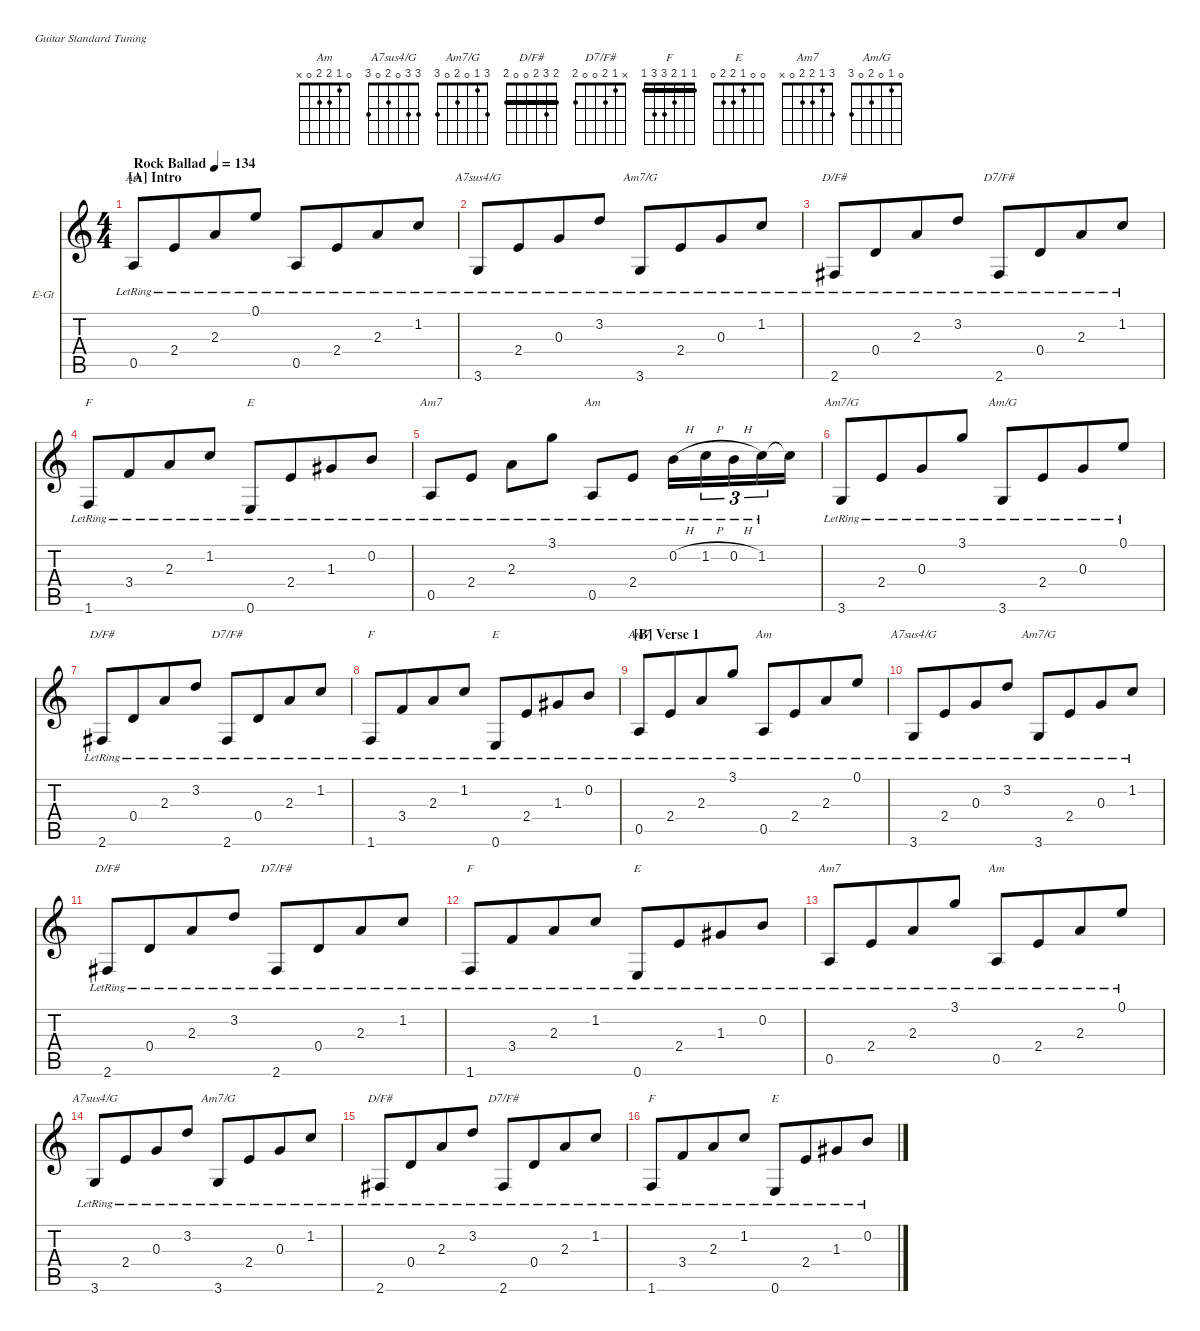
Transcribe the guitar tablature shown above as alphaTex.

\hideDynamics
\bracketExtendMode nobrackets
\firstSystemTrackNameOrientation horizontal
\otherSystemsTrackNameOrientation horizontal
\track ("E.Guitar" "E-Gt") {multiBarRest instrument distortionguitar}
\staff {score tabs}
\tuning (E4 B3 G3 D3 A2 E2)
\chord ("Am" 0 1 2 2 0 x)
\chord ("A7sus4/G" 3 3 0 2 0 3)
\chord ("Am7/G" 0 1 0 2 0 3)
\chord ("D/F#" x 3 2 0 0 2)
\chord ("D7/F#" x 1 2 0 0 2)
\chord ("F" 1 1 2 3 3 1) {barre (1 1)}
\chord ("E" 0 0 1 2 2 0)
\chord ("Am7" 3 1 2 2 0 x)
\chord ("Am7/G" 3 1 0 2 0 3)
\chord ("Am/G" 0 1 0 2 0 3)
\chord ("D/F#" 2 3 2 0 0 2) {barre 2}
\ts (4 4)
\section ("A" "Intro")
\tempo (134 "Rock Ballad")
\clef g2
\ks aminor
0.5{lr}.8{ch "Am" dy p instrument distortionguitar beam merge} 2.4{lr}.8{beam merge} 2.3{lr}.8{beam merge} 0.1{lr}.8 0.5{lr}.8{beam merge} 2.4{lr}.8{beam merge} 2.3{lr}.8{beam merge} 1.2{lr}.8 |
3.6{lr}.8{ch "A7sus4/G" beam merge} 2.4{lr}.8{beam merge} 0.3{lr}.8{beam merge} 3.2{lr}.8 3.6{lr}.8{ch "Am7/G" beam merge} 2.4{lr}.8{beam merge} 0.3{lr}.8{beam merge} 1.2{lr}.8 |
2.6{lr}.8{ch "D/F#" beam merge} 0.4{lr}.8{beam merge} 2.3{lr}.8{beam merge} 3.2{lr}.8 2.6{lr}.8{ch "D7/F#" beam merge} 0.4{lr}.8{beam merge} 2.3{lr}.8{beam merge} 1.2{lr}.8 |
1.6{lr}.8{ch "F" beam merge} 3.4{lr}.8{beam merge} 2.3{lr}.8{beam merge} 1.2{lr}.8 0.6{lr}.8{ch "E" beam merge} 2.4{lr}.8{beam merge} 1.3{lr}.8{beam merge} 0.2{lr}.8 |
0.5{lr}.8{ch "Am7"} 2.4{lr}.8 2.3{lr}.8 3.1{lr}.8 0.5{lr}.8{ch "Am"} 2.4{lr}.8 0.2{h lr}.16{beam merge} 1.2{h lr}.16{tu (3 2) beam merge} 0.2{h lr}.16{tu (3 2) beam merge} 1.2{lr}.16{tu (3 2) beam merge} 1.2{t}.16 |
3.6{lr}.8{ch "Am7/G" beam merge} 2.4{lr}.8{beam merge} 0.3{lr}.8{beam merge} 3.1{lr}.8 3.6{lr}.8{ch "Am/G" beam merge} 2.4{lr}.8{beam merge} 0.3{lr}.8{beam merge} 0.1{lr}.8 |
2.6{lr}.8{ch "D/F#" beam merge} 0.4{lr}.8{beam merge} 2.3{lr}.8{beam merge} 3.2{lr}.8 2.6{lr}.8{ch "D7/F#" beam merge} 0.4{lr}.8{beam merge} 2.3{lr}.8{beam merge} 1.2{lr}.8 |
1.6{lr}.8{ch "F" beam merge} 3.4{lr}.8{beam merge} 2.3{lr}.8{beam merge} 1.2{lr}.8 0.6{lr}.8{ch "E" beam merge} 2.4{lr}.8{beam merge} 1.3{lr}.8{beam merge} 0.2{lr}.8 |
\section ("B" "Verse 1")
0.5{lr}.8{ch "Am7" beam merge} 2.4{lr}.8{beam merge} 2.3{lr}.8{beam merge} 3.1{lr}.8 0.5{lr}.8{ch "Am" beam merge} 2.4{lr}.8{beam merge} 2.3{lr}.8{beam merge} 0.1{lr}.8 |
3.6{lr}.8{ch "A7sus4/G" beam merge} 2.4{lr}.8{beam merge} 0.3{lr}.8{beam merge} 3.2{lr}.8 3.6{lr}.8{ch "Am7/G" beam merge} 2.4{lr}.8{beam merge} 0.3{lr}.8{beam merge} 1.2{lr}.8 |
2.6{lr}.8{ch "D/F#" beam merge} 0.4{lr}.8{beam merge} 2.3{lr}.8{beam merge} 3.2{lr}.8 2.6{lr}.8{ch "D7/F#" beam merge} 0.4{lr}.8{beam merge} 2.3{lr}.8{beam merge} 1.2{lr}.8 |
1.6{lr}.8{ch "F" beam merge} 3.4{lr}.8{beam merge} 2.3{lr}.8{beam merge} 1.2{lr}.8 0.6{lr}.8{ch "E" beam merge} 2.4{lr}.8{beam merge} 1.3{lr}.8{beam merge} 0.2{lr}.8 |
0.5{lr}.8{ch "Am7" beam merge} 2.4{lr}.8{beam merge} 2.3{lr}.8{beam merge} 3.1{lr}.8 0.5{lr}.8{ch "Am" beam merge} 2.4{lr}.8{beam merge} 2.3{lr}.8{beam merge} 0.1{lr}.8 |
3.6{lr}.8{ch "A7sus4/G" beam merge} 2.4{lr}.8{beam merge} 0.3{lr}.8{beam merge} 3.2{lr}.8 3.6{lr}.8{ch "Am7/G" beam merge} 2.4{lr}.8{beam merge} 0.3{lr}.8{beam merge} 1.2{lr}.8 |
2.6{lr}.8{ch "D/F#" beam merge} 0.4{lr}.8{beam merge} 2.3{lr}.8{beam merge} 3.2{lr}.8 2.6{lr}.8{ch "D7/F#" beam merge} 0.4{lr}.8{beam merge} 2.3{lr}.8{beam merge} 1.2{lr}.8 |
1.6{lr}.8{ch "F" beam merge} 3.4{lr}.8{beam merge} 2.3{lr}.8{beam merge} 1.2{lr}.8 0.6{lr}.8{ch "E" beam merge} 2.4{lr}.8{beam merge} 1.3{lr}.8{beam merge} 0.2{lr}.8
